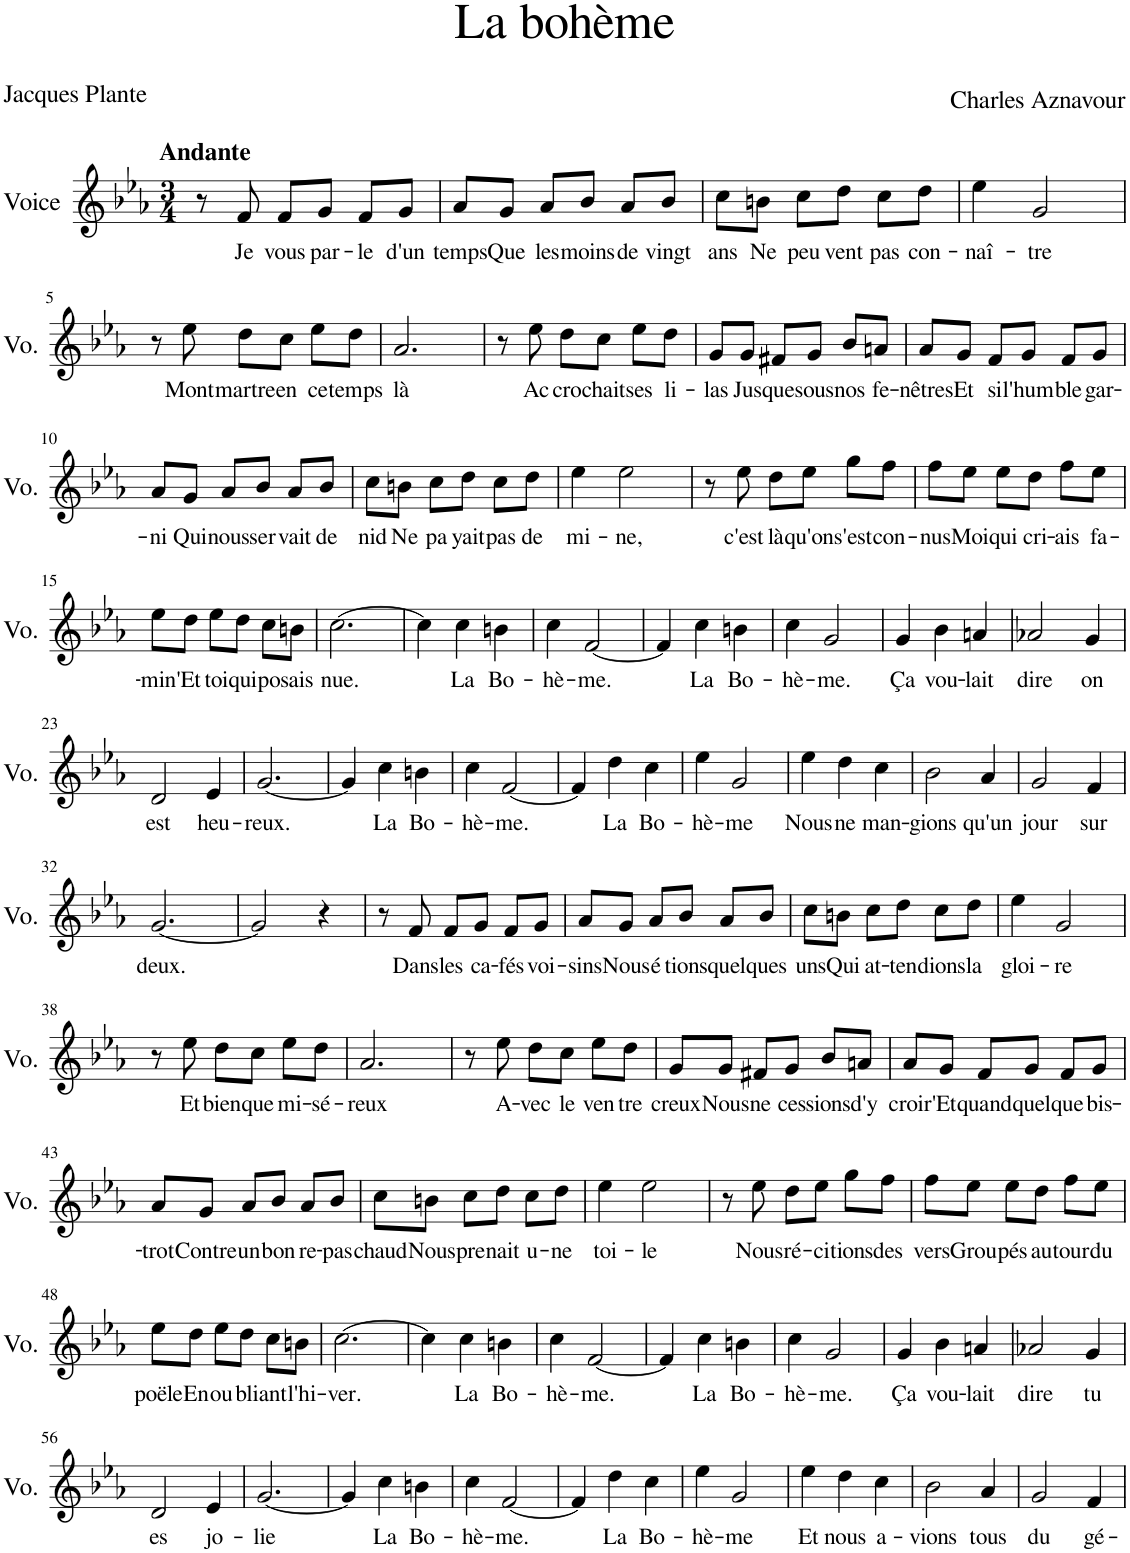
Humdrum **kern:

**kern	**text
*part1	*part1
*staff1	*staff1
*I"Voice	*
*I'Vo.	*
*clefG2	*
*k[b-e-a-]	*
*M3/4	*
=1	=1
!LO:TX:a:B:t=Andante	!
8r	.
!	!LO:LY:b
8f/	Je
!	!LO:LY:b
8f/L	vous
!	!LO:LY:b
8g/J	par-
!	!LO:LY:b
8f/L	-le
!	!LO:LY:b
8g/J	d'un
=2	=2
!	!LO:LY:b
8a-/L	temps
!	!LO:LY:b
8g/J	Que
!	!LO:LY:b
8a-/L	les
!	!LO:LY:b
8b-/J	moins
!	!LO:LY:b
8a-/L	de
!	!LO:LY:b
8b-/J	vingt
=3	=3
!	!LO:LY:b
8cc\L	ans
!	!LO:LY:b
8bn\J	Ne
!	!LO:LY:b
8cc\L	peu-
!	!LO:LY:b
8dd\J	-vent
!	!LO:LY:b
8cc\L	pas
!	!LO:LY:b
8dd\J	con-
=4	=4
!	!LO:LY:b
4ee-\	-naî-
!	!LO:LY:b
2g/	-tre
!!LO:LB:g=z
=5	=5
8r	.
!	!LO:LY:b
8ee-\	Mont-
!	!LO:LY:b
8dd\L	-martre
!	!LO:LY:b
8cc\J	en
!	!LO:LY:b
8ee-\L	ce
!	!LO:LY:b
8dd\J	temps
=6	=6
!	!LO:LY:b
2.a-/	là
=7	=7
8r	.
!	!LO:LY:b
8ee-\	Ac-
!	!LO:LY:b
8dd\L	-cro-
!	!LO:LY:b
8cc\J	-chait
!	!LO:LY:b
8ee-\L	ses
!	!LO:LY:b
8dd\J	li-
=8	=8
!	!LO:LY:b
8g/L	-las
!	!LO:LY:b
8g/J	Jus-
!	!LO:LY:b
8f#X/L	-que
!	!LO:LY:b
8g/J	sous
!	!LO:LY:b
8b-/L	nos
!	!LO:LY:b
8an/J	fe-
=9	=9
!	!LO:LY:b
8a-/L	-nêtres
!	!LO:LY:b
8g/J	Et
!	!LO:LY:b
8f/L	si
!	!LO:LY:b
8g/J	l'hum-
!	!LO:LY:b
8f/L	-ble
!	!LO:LY:b
8g/J	gar-
!!LO:LB:g=z
=10	=10
!	!LO:LY:b
8a-/L	-ni
!	!LO:LY:b
8g/J	Qui
!	!LO:LY:b
8a-/L	nous
!	!LO:LY:b
8b-/J	ser-
!	!LO:LY:b
8a-/L	-vait
!	!LO:LY:b
8b-/J	de
=11	=11
!	!LO:LY:b
8cc\L	nid
!	!LO:LY:b
8bn\J	Ne
!	!LO:LY:b
8cc\L	pa-
!	!LO:LY:b
8dd\J	-yait
!	!LO:LY:b
8cc\L	pas
!	!LO:LY:b
8dd\J	de
=12	=12
!	!LO:LY:b
4ee-\	mi-
!	!LO:LY:b
2ee-\	-ne,
=13	=13
8r	.
!	!LO:LY:b
8ee-\	c'est
!	!LO:LY:b
8dd\L	là
!	!LO:LY:b
8ee-\J	qu'on
!	!LO:LY:b
8gg\L	s'est
!	!LO:LY:b
8ff\J	con-
=14	=14
!	!LO:LY:b
8ff\L	-nus
!	!LO:LY:b
8ee-\J	Moi
!	!LO:LY:b
8ee-\L	qui
!	!LO:LY:b
8dd\J	cri-
!	!LO:LY:b
8ff\L	-ais
!	!LO:LY:b
8ee-\J	fa-
!!LO:LB:g=z
=15	=15
!	!LO:LY:b
8ee-\L	-min'
!	!LO:LY:b
8dd\J	Et
!	!LO:LY:b
8ee-\L	toi
!	!LO:LY:b
8dd\J	qui
!	!LO:LY:b
8cc\L	po-
!	!LO:LY:b
8bn\J	-sais
=16	=16
!	!LO:LY:b
[2.cc\	nue.
=17	=17
4cc\]	.
!	!LO:LY:b
4cc\	La
!	!LO:LY:b
4bn\	Bo-
=18	=18
!	!LO:LY:b
4cc\	-hè-
!	!LO:LY:b
[2f/	-me.
=19	=19
4f/]	.
!	!LO:LY:b
4cc\	La
!	!LO:LY:b
4bn\	Bo-
=20	=20
!	!LO:LY:b
4cc\	-hè-
!	!LO:LY:b
2g/	-me.
=21	=21
!	!LO:LY:b
4g/	Ça
!	!LO:LY:b
4b-\	vou-
!	!LO:LY:b
4an/	-lait
=22	=22
!	!LO:LY:b
2a-X/	dire
!	!LO:LY:b
4g/	on
!!LO:LB:g=z
=23	=23
!	!LO:LY:b
2d/	est
!	!LO:LY:b
4e-/	heu-
=24	=24
!	!LO:LY:b
[2.g/	-reux.
=25	=25
4g/]	.
!	!LO:LY:b
4cc\	La
!	!LO:LY:b
4bn\	Bo-
=26	=26
!	!LO:LY:b
4cc\	-hè-
!	!LO:LY:b
[2f/	-me.
=27	=27
4f/]	.
!	!LO:LY:b
4dd\	La
!	!LO:LY:b
4cc\	Bo-
=28	=28
!	!LO:LY:b
4ee-\	-hè-
!	!LO:LY:b
2g/	-me
=29	=29
!	!LO:LY:b
4ee-\	Nous
!	!LO:LY:b
4dd\	ne
!	!LO:LY:b
4cc\	man-
=30	=30
!	!LO:LY:b
2b-\	-gions
!	!LO:LY:b
4a-/	qu'un
=31	=31
!	!LO:LY:b
2g/	jour
!	!LO:LY:b
4f/	sur
!!LO:LB:g=z
=32	=32
!	!LO:LY:b
[2.g/	deux.
=33	=33
2g/]	.
4r	.
=34	=34
8r	.
!	!LO:LY:b
8f/	Dans
!	!LO:LY:b
8f/L	les
!	!LO:LY:b
8g/J	ca-
!	!LO:LY:b
8f/L	-fés
!	!LO:LY:b
8g/J	voi-
=35	=35
!	!LO:LY:b
8a-/L	-sins
!	!LO:LY:b
8g/J	Nous
!	!LO:LY:b
8a-/L	é-
!	!LO:LY:b
8b-/J	-tions
!	!LO:LY:b
8a-/L	quel-
!	!LO:LY:b
8b-/J	-ques
=36	=36
!	!LO:LY:b
8cc\L	uns
!	!LO:LY:b
8bn\J	Qui
!	!LO:LY:b
8cc\L	at-
!	!LO:LY:b
8dd\J	-ten-
!	!LO:LY:b
8cc\L	-dions
!	!LO:LY:b
8dd\J	la
=37	=37
!	!LO:LY:b
4ee-\	gloi-
!	!LO:LY:b
2g/	-re
!!LO:LB:g=z
=38	=38
8r	.
!	!LO:LY:b
8ee-\	Et
!	!LO:LY:b
8dd\L	bien
!	!LO:LY:b
8cc\J	que
!	!LO:LY:b
8ee-\L	mi-
!	!LO:LY:b
8dd\J	-sé-
=39	=39
!	!LO:LY:b
2.a-/	-reux
=40	=40
8r	.
!	!LO:LY:b
8ee-\	A-
!	!LO:LY:b
8dd\L	-vec
!	!LO:LY:b
8cc\J	le
!	!LO:LY:b
8ee-\L	ven-
!	!LO:LY:b
8dd\J	-tre
=41	=41
!	!LO:LY:b
8g/L	creux
!	!LO:LY:b
8g/J	Nous
!	!LO:LY:b
8f#X/L	ne
!	!LO:LY:b
8g/J	ces-
!	!LO:LY:b
8b-/L	-sions
!	!LO:LY:b
8an/J	d'y
=42	=42
!	!LO:LY:b
8a-/L	croir'
!	!LO:LY:b
8g/J	Et
!	!LO:LY:b
8f/L	quand
!	!LO:LY:b
8g/J	quel-
!	!LO:LY:b
8f/L	-que
!	!LO:LY:b
8g/J	bis-
!!LO:LB:g=z
=43	=43
!	!LO:LY:b
8a-/L	-trot
!	!LO:LY:b
8g/J	Contre
!	!LO:LY:b
8a-/L	un
!	!LO:LY:b
8b-/J	bon
!	!LO:LY:b
8a-/L	re-
!	!LO:LY:b
8b-/J	-pas
=44	=44
!	!LO:LY:b
8cc\L	chaud
!	!LO:LY:b
8bn\J	Nous
!	!LO:LY:b
8cc\L	pre-
!	!LO:LY:b
8dd\J	-nait
!	!LO:LY:b
8cc\L	u-
!	!LO:LY:b
8dd\J	-ne
=45	=45
!	!LO:LY:b
4ee-\	toi-
!	!LO:LY:b
2ee-\	-le
=46	=46
8r	.
!	!LO:LY:b
8ee-\	Nous
!	!LO:LY:b
8dd\L	ré-
!	!LO:LY:b
8ee-\J	-ci-
!	!LO:LY:b
8gg\L	-tions
!	!LO:LY:b
8ff\J	des
=47	=47
!	!LO:LY:b
8ff\L	vers
!	!LO:LY:b
8ee-\J	Grou-
!	!LO:LY:b
8ee-\L	-pés
!	!LO:LY:b
8dd\J	au-
!	!LO:LY:b
8ff\L	-tour
!	!LO:LY:b
8ee-\J	du
!!LO:LB:g=z
=48	=48
!	!LO:LY:b
8ee-\L	poële
!	!LO:LY:b
8dd\J	En
!	!LO:LY:b
8ee-\L	ou-
!	!LO:LY:b
8dd\J	-bli-
!	!LO:LY:b
8cc\L	-ant
!	!LO:LY:b
8bn\J	l'hi-
=49	=49
!	!LO:LY:b
[2.cc\	-ver.
=50	=50
4cc\]	.
!	!LO:LY:b
4cc\	La
!	!LO:LY:b
4bn\	Bo-
=51	=51
!	!LO:LY:b
4cc\	-hè-
!	!LO:LY:b
[2f/	-me.
=52	=52
4f/]	.
!	!LO:LY:b
4cc\	La
!	!LO:LY:b
4bn\	Bo-
=53	=53
!	!LO:LY:b
4cc\	-hè-
!	!LO:LY:b
2g/	-me.
=54	=54
!	!LO:LY:b
4g/	Ça
!	!LO:LY:b
4b-\	vou-
!	!LO:LY:b
4an/	-lait
=55	=55
!	!LO:LY:b
2a-X/	dire
!	!LO:LY:b
4g/	tu
!!LO:LB:g=z
=56	=56
!	!LO:LY:b
2d/	es
!	!LO:LY:b
4e-/	jo-
=57	=57
!	!LO:LY:b
[2.g/	-lie
=58	=58
4g/]	.
!	!LO:LY:b
4cc\	La
!	!LO:LY:b
4bn\	Bo-
=59	=59
!	!LO:LY:b
4cc\	-hè-
!	!LO:LY:b
[2f/	-me.
=60	=60
4f/]	.
!	!LO:LY:b
4dd\	La
!	!LO:LY:b
4cc\	Bo-
=61	=61
!	!LO:LY:b
4ee-\	-hè-
!	!LO:LY:b
2g/	-me
=62	=62
!	!LO:LY:b
4ee-\	Et
!	!LO:LY:b
4dd\	nous
!	!LO:LY:b
4cc\	a-
=63	=63
!	!LO:LY:b
2b-\	-vions
!	!LO:LY:b
4a-/	tous
=64	=64
!	!LO:LY:b
2g/	du
!	!LO:LY:b
4f/	gé-
=	=
*-	*-
